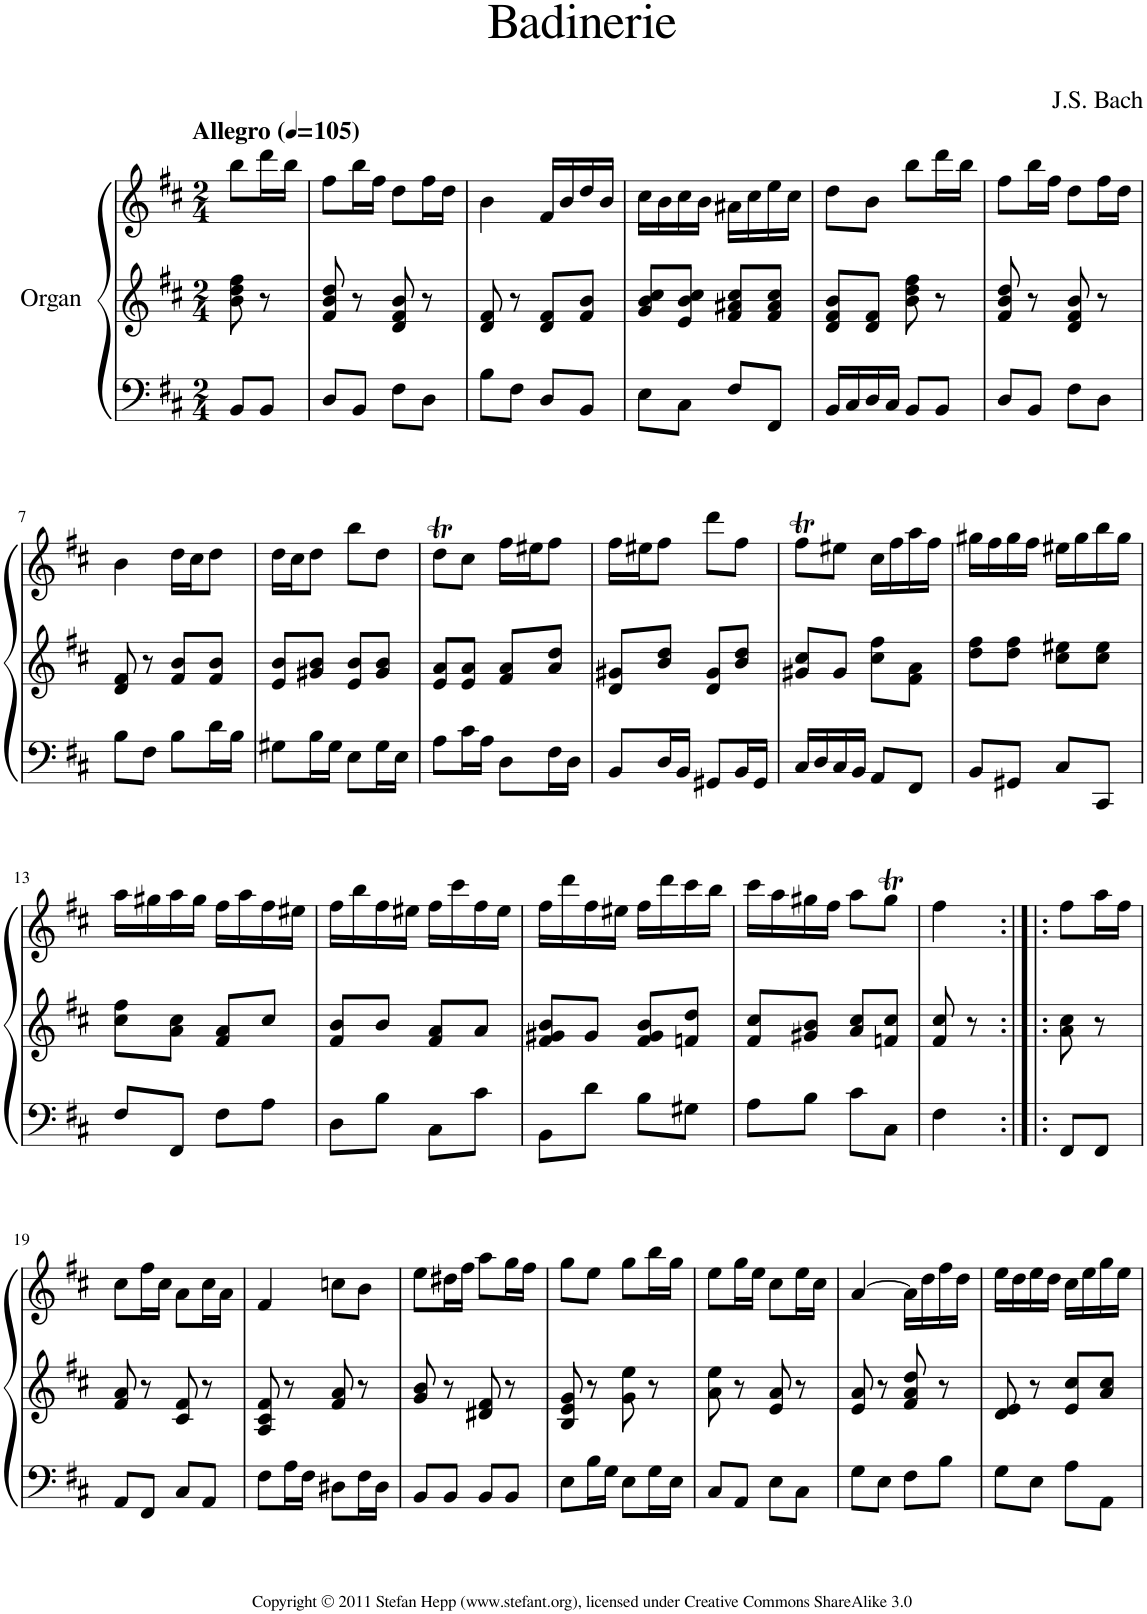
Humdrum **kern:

**kern	**kern	**kern
*part1	*part1	*part1
*staff3	*staff2	*staff1
*I"Organ	*	*
*clefF4	*clefG2	*clefG2
*k[f#c#]	*k[f#c#]	*k[f#c#]
*M2/4	*M2/4	*M2/4
*MM105	*MM105	*MM105
=1	=1	=1
!	!	!LO:TX:a:B:t=Allegro
8BB/L	8b\ 8dd\ 8ff#\	8bb\L
8BB/J	8r	16ddd\L
.	.	16bb\JJ
=2	=2	=2
8D/L	8f#/ 8b/ 8dd/	8ff#\L
8BB/J	8r	16bb\L
.	.	16ff#\JJ
8F#\L	8d/ 8f#/ 8b/	8dd\L
8D\J	8r	16ff#\L
.	.	16dd\JJ
=3	=3	=3
8B\L	8d/ 8f#/	4b\
8F#\J	8r	.
8D/L	8d/ 8f#/L	16f#/LL
.	.	16b/
8BB/J	8f#/ 8b/J	16dd/
.	.	16b/JJ
=4	=4	=4
8E\L	8g/ 8b/ 8cc#/L	16cc#\LL
.	.	16b\
8C#\J	8e/ 8b/ 8cc#/J	16cc#\
.	.	16b\JJ
8F#/L	8f#/ 8a#X/ 8cc#/L	16a#X\LL
.	.	16cc#\
8FF#/J	8f#/ 8a#/ 8cc#/J	16ee\
.	.	16cc#\JJ
=5	=5	=5
16BB/LL	8d/ 8f#/ 8b/L	8dd\L
16C#/	.	.
16D/	8d/ 8f#/J	8b\J
16C#/JJ	.	.
8BB/L	8b\ 8dd\ 8ff#\	8bb\L
8BB/J	8r	16ddd\L
.	.	16bb\JJ
=6	=6	=6
8D/L	8f#/ 8b/ 8dd/	8ff#\L
8BB/J	8r	16bb\L
.	.	16ff#\JJ
8F#\L	8d/ 8f#/ 8b/	8dd\L
8D\J	8r	16ff#\L
.	.	16dd\JJ
!!LO:LB:g=z
=7	=7	=7
8B\L	8d/ 8f#/	4b\
8F#\J	8r	.
8B\L	8f#/ 8b/L	16dd\LL
.	.	16cc#\J
16d\L	8f#/ 8b/J	8dd\J
16B\JJ	.	.
=8	=8	=8
8G#X\L	8e/ 8b/L	16dd\LL
.	.	16cc#\J
16B\L	8g#X/ 8b/J	8dd\J
16G#\JJ	.	.
8E\L	8e/ 8b/L	8bb\L
16G#\L	8g#/ 8b/J	8dd\J
16E\JJ	.	.
=9	=9	=9
8A\L	8e/ 8a/L	8ddT\L
16c#\L	8e/ 8a/J	8cc#\J
16A\JJ	.	.
8D\L	8f#/ 8a/L	16ff#\LL
.	.	16ee#X\J
16F#\L	8a/ 8dd/J	8ff#\J
16D\JJ	.	.
=10	=10	=10
8BB/L	8d/ 8g#X/L	16ff#\LL
.	.	16ee#X\J
16D/L	8b/ 8dd/J	8ff#\J
16BB/JJ	.	.
8GG#X/L	8d/ 8g#/L	8ddd\L
16BB/L	8b/ 8dd/J	8ff#\J
16GG#/JJ	.	.
=11	=11	=11
16C#/LL	8g#X/ 8cc#/L	8ff#t\L
16D/	.	.
16C#/	8g#/J	8ee#X\J
16BB/JJ	.	.
8AA/L	8cc#\ 8ff#\L	16cc#\LL
.	.	16ff#\
8FF#/J	8f#\ 8a\J	16aa\
.	.	16ff#\JJ
=12	=12	=12
8BB/L	8dd\ 8ff#\L	16gg#X\LL
.	.	16ff#\
8GG#X/J	8dd\ 8ff#\J	16gg#\
.	.	16ff#\JJ
8C#/L	8cc#\ 8ee#X\L	16ee#X\LL
.	.	16gg#\
8CC#/J	8cc#\ 8ee#\J	16bb\
.	.	16gg#\JJ
!!LO:LB:g=z
=13	=13	=13
8F#/L	8cc#\ 8ff#\L	16aa\LL
.	.	16gg#X\
8FF#/J	8a\ 8cc#\J	16aa\
.	.	16gg#\JJ
8F#\L	8f#/ 8a/L	16ff#\LL
.	.	16aa\
8A\J	8cc#/J	16ff#\
.	.	16ee#X\JJ
=14	=14	=14
8D\L	8f#/ 8b/L	16ff#\LL
.	.	16bb\
8B\J	8b/J	16ff#\
.	.	16ee#X\JJ
8C#\L	8f#/ 8a/L	16ff#\LL
.	.	16ccc#\
8c#\J	8a/J	16ff#\
.	.	16ee#\JJ
=15	=15	=15
8BB\L	8f#/ 8g#X/ 8b/L	16ff#\LL
.	.	16ddd\
8d\J	8g#/J	16ff#\
.	.	16ee#X\JJ
8B\L	8f#/ 8g#/ 8b/L	16ff#\LL
.	.	16ddd\
8G#X\J	8fn/ 8dd/J	16ccc#\
.	.	16bb\JJ
=16	=16	=16
8A\L	8f#/ 8cc#/L	16ccc#\LL
.	.	16aa\
8B\J	8g#X/ 8b/J	16gg#X\
.	.	16ff#\JJ
8c#\L	8a/ 8cc#/L	8aa\L
8C#\J	8fn/ 8cc#/J	8gg#t\J
=17	=17	=17
4F#\	8f#/ 8cc#/	4ff#\
.	8r	.
=18:|!|:	=18:|!|:	=18:|!|:
8FF#/L	8a\ 8cc#\	8ff#\L
8FF#/J	8r	16aa\L
.	.	16ff#\JJ
!!LO:LB:g=z
=19	=19	=19
8AA/L	8f#/ 8a/	8cc#\L
8FF#/J	8r	16ff#\L
.	.	16cc#\JJ
8C#/L	8c#/ 8f#/	8a\L
8AA/J	8r	16cc#\L
.	.	16a\JJ
=20	=20	=20
8F#\L	8A/ 8c#/ 8f#/	4f#/
16A\L	8r	.
16F#\JJ	.	.
8D#X\L	8f#/ 8a/	8ccn\L
16F#\L	8r	8b\J
16D#\JJ	.	.
=21	=21	=21
8BB/L	8g/ 8b/	8ee\L
8BB/J	8r	16dd#X\L
.	.	16ff#\JJ
8BB/L	8d#X/ 8f#/	8aa\L
8BB/J	8r	16gg\L
.	.	16ff#\JJ
=22	=22	=22
8E\L	8B/ 8e/ 8g/	8gg\L
16B\L	8r	8ee\J
16G\JJ	.	.
8E\L	8g\ 8ee\	8gg\L
16G\L	8r	16bb\L
16E\JJ	.	16gg\JJ
=23	=23	=23
8C#/L	8a\ 8ee\	8ee\L
8AA/J	8r	16gg\L
.	.	16ee\JJ
8E\L	8e/ 8a/	8cc#\L
8C#\J	8r	16ee\L
.	.	16cc#\JJ
=24	=24	=24
8G\L	8e/ 8a/	[4a/
8E\J	8r	.
8F#\L	8f#/ 8a/ 8dd/	16a\LL]
.	.	16dd\
8B\J	8r	16ff#\
.	.	16dd\JJ
=25	=25	=25
8G\L	8d/ 8e/	16ee\LL
.	.	16dd\
8E\J	8r	16ee\
.	.	16dd\JJ
8A\L	8e/ 8cc#/L	16cc#\LL
.	.	16ee\
8AA\J	8a/ 8cc#/J	16gg\
.	.	16ee\JJ
=	=	=
*-	*-	*-
